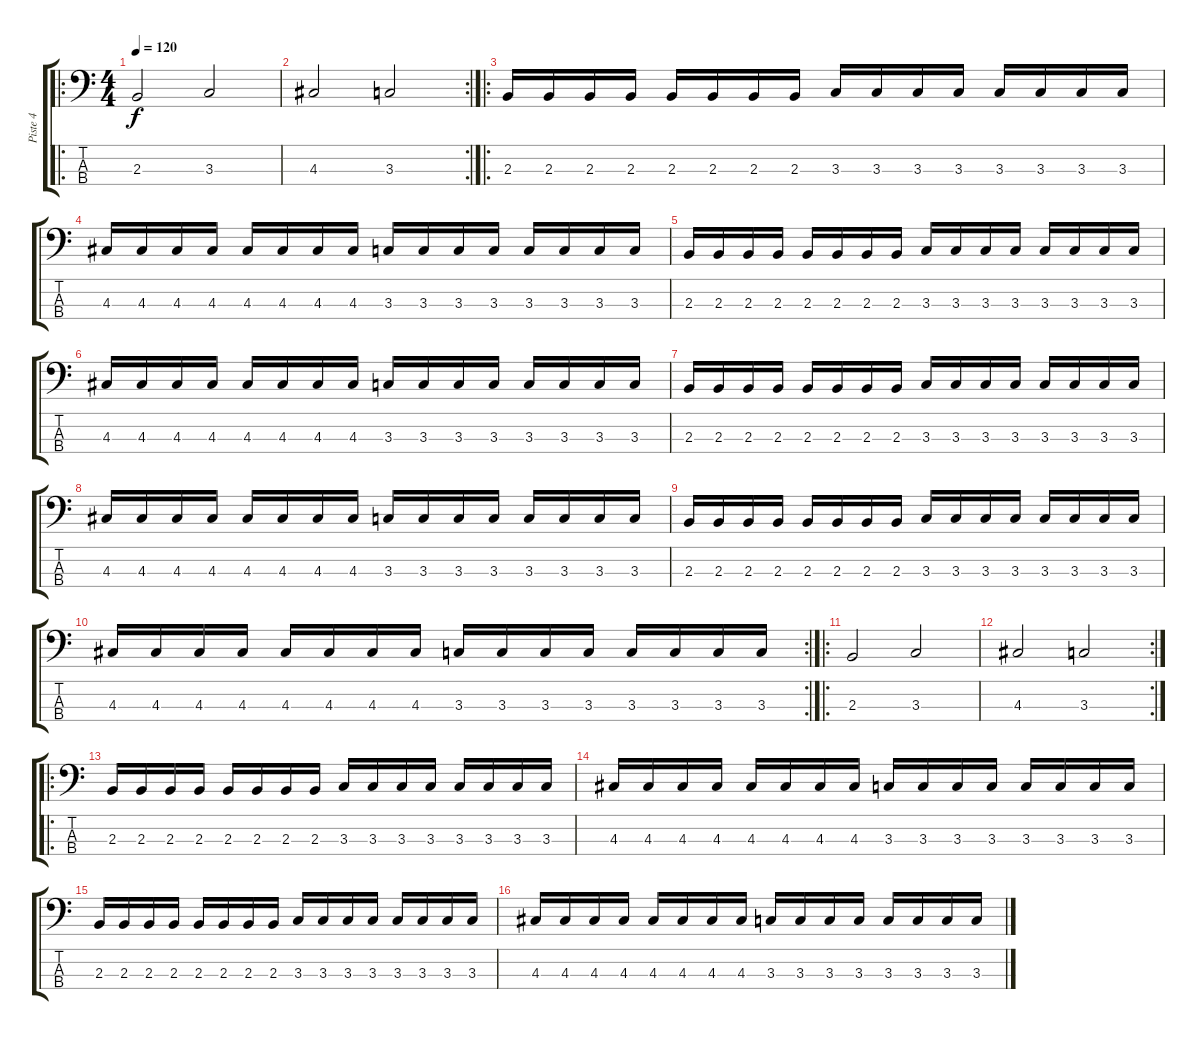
\track ("Piste 4" "Piste 4") {instrument slapbass2}
\staff {score tabs}
\tuning (G2 D2 A1 E1) {hide}
\ro
\ts (4 4)
\tempo 120
\clef f4
\ks c
2.3.2{dy f instrument slapbass2} 3.3.2 |
\rc 2
4.3.2 3.3.2 |
\ro
2.3.16 2.3.16 2.3.16 2.3.16 2.3.16 2.3.16 2.3.16 2.3.16 3.3.16 3.3.16 3.3.16 3.3.16 3.3.16 3.3.16 3.3.16 3.3.16 |
4.3.16 4.3.16 4.3.16 4.3.16 4.3.16 4.3.16 4.3.16 4.3.16 3.3.16 3.3.16 3.3.16 3.3.16 3.3.16 3.3.16 3.3.16 3.3.16 |
2.3.16 2.3.16 2.3.16 2.3.16 2.3.16 2.3.16 2.3.16 2.3.16 3.3.16 3.3.16 3.3.16 3.3.16 3.3.16 3.3.16 3.3.16 3.3.16 |
4.3.16 4.3.16 4.3.16 4.3.16 4.3.16 4.3.16 4.3.16 4.3.16 3.3.16 3.3.16 3.3.16 3.3.16 3.3.16 3.3.16 3.3.16 3.3.16 |
2.3.16 2.3.16 2.3.16 2.3.16 2.3.16 2.3.16 2.3.16 2.3.16 3.3.16 3.3.16 3.3.16 3.3.16 3.3.16 3.3.16 3.3.16 3.3.16 |
4.3.16 4.3.16 4.3.16 4.3.16 4.3.16 4.3.16 4.3.16 4.3.16 3.3.16 3.3.16 3.3.16 3.3.16 3.3.16 3.3.16 3.3.16 3.3.16 |
2.3.16 2.3.16 2.3.16 2.3.16 2.3.16 2.3.16 2.3.16 2.3.16 3.3.16 3.3.16 3.3.16 3.3.16 3.3.16 3.3.16 3.3.16 3.3.16 |
\rc 2
4.3.16 4.3.16 4.3.16 4.3.16 4.3.16 4.3.16 4.3.16 4.3.16 3.3.16 3.3.16 3.3.16 3.3.16 3.3.16 3.3.16 3.3.16 3.3.16 |
\ro
2.3.2 3.3.2 |
\rc 2
4.3.2 3.3.2 |
\ro
2.3.16 2.3.16 2.3.16 2.3.16 2.3.16 2.3.16 2.3.16 2.3.16 3.3.16 3.3.16 3.3.16 3.3.16 3.3.16 3.3.16 3.3.16 3.3.16 |
4.3.16 4.3.16 4.3.16 4.3.16 4.3.16 4.3.16 4.3.16 4.3.16 3.3.16 3.3.16 3.3.16 3.3.16 3.3.16 3.3.16 3.3.16 3.3.16 |
2.3.16 2.3.16 2.3.16 2.3.16 2.3.16 2.3.16 2.3.16 2.3.16 3.3.16 3.3.16 3.3.16 3.3.16 3.3.16 3.3.16 3.3.16 3.3.16 |
4.3.16 4.3.16 4.3.16 4.3.16 4.3.16 4.3.16 4.3.16 4.3.16 3.3.16 3.3.16 3.3.16 3.3.16 3.3.16 3.3.16 3.3.16 3.3.16
